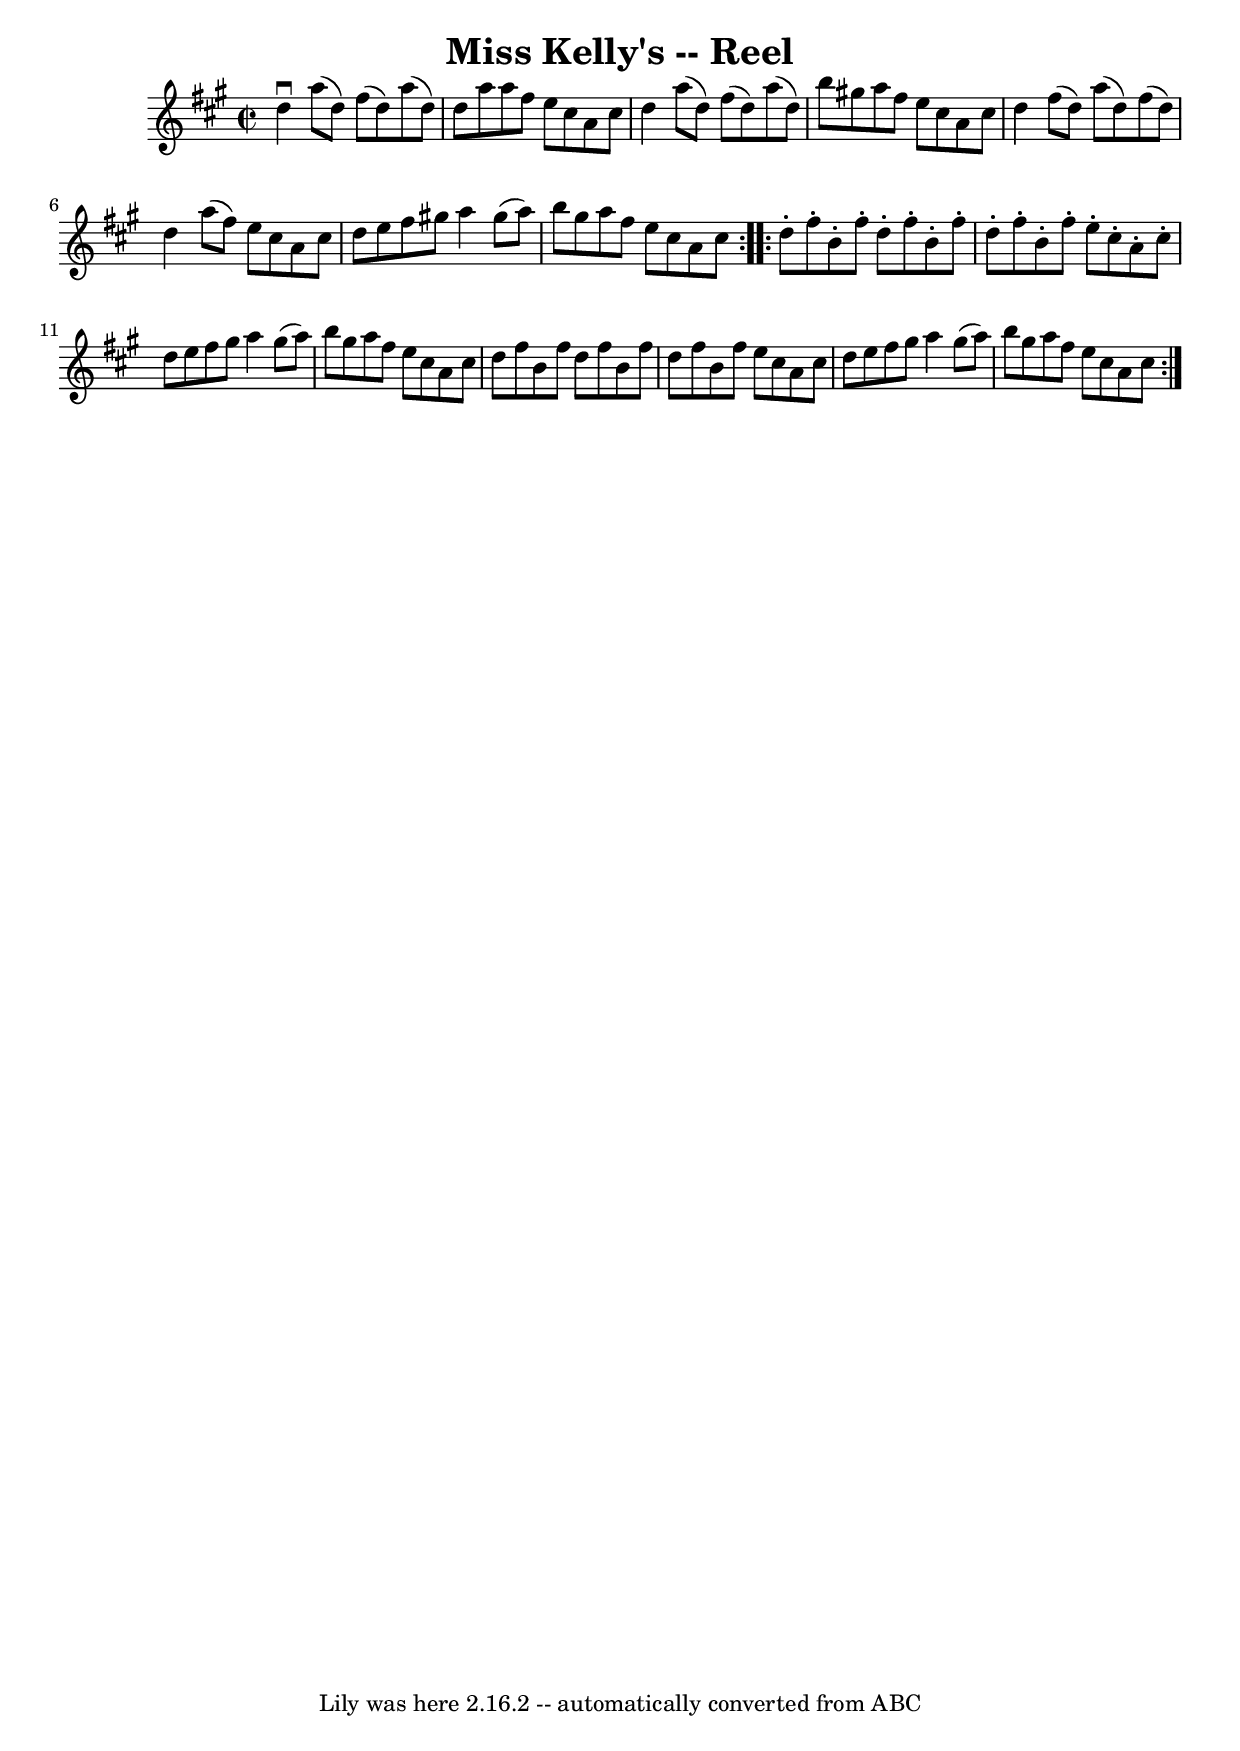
\version "2.16.2"
\include "Mammoth.ily"
\header {
	%% book = "Ryan's Mammoth Collection"
	crossRefNumber = "1"
	footnotes = "\\\\236"
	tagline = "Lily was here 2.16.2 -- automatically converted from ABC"
	title = "Miss Kelly's -- Reel"
}
voicedefault =  {


\repeat volta 2 {
\override Staff.TimeSignature #'style = #'C
 \time 2/2 
\key d \lydian d''4^\downbow a''8 (d''8) fis''8 (
d''8) a''8 (d''8)   |
 d''8 a''8 a''8 fis''8    
e''8 cis''8 a'8 cis''8    |
 d''4 a''8 (d''8)   
fis''8 (d''8) a''8 (d''8)   |
 b''8 gis''!8 a''8    
fis''8 e''8 cis''8 a'8 cis''8    |
 d''4 fis''8 (
d''8) a''8 (d''8) fis''8 (d''8)   |
 d''4 a''8 (
 fis''8) e''8 cis''8 a'8 cis''8    |
 d''8 e''8    
fis''8 gis''!8 a''4 gis''8 (a''8)   |
 b''8 gis''8    
a''8 fis''8 e''8 cis''8 a'8 cis''8    }     \repeat volta 2 {   
d''8 -. fis''8 -. b'8 -. fis''8 -. d''8 -. fis''8 -. b'8 -.   
fis''8 -.   |
 d''8 -. fis''8 -. b'8 -. fis''8 -. e''8 -.   
cis''8 -. a'8 -. cis''8 -.   |
 d''8 e''8 fis''8 gis''8    
a''4 gis''8 (a''8)   |
 b''8 gis''8 a''8 fis''8    
e''8 cis''8 a'8 cis''8    |
 d''8 fis''8 b'8 fis''8 
 d''8 fis''8 b'8 fis''8    |
 d''8 fis''8 b'8    
fis''8 e''8 cis''8 a'8 cis''8    |
 d''8 e''8 fis''8  
 gis''8 a''4 gis''8 (a''8)   |
 b''8 gis''8 a''8    
fis''8 e''8 cis''8 a'8 cis''8    }   
}

\score{
    <<

	\context Staff="default"
	{
	    \voicedefault 
	}

    >>
	\layout {
	}
	\midi {}
}
